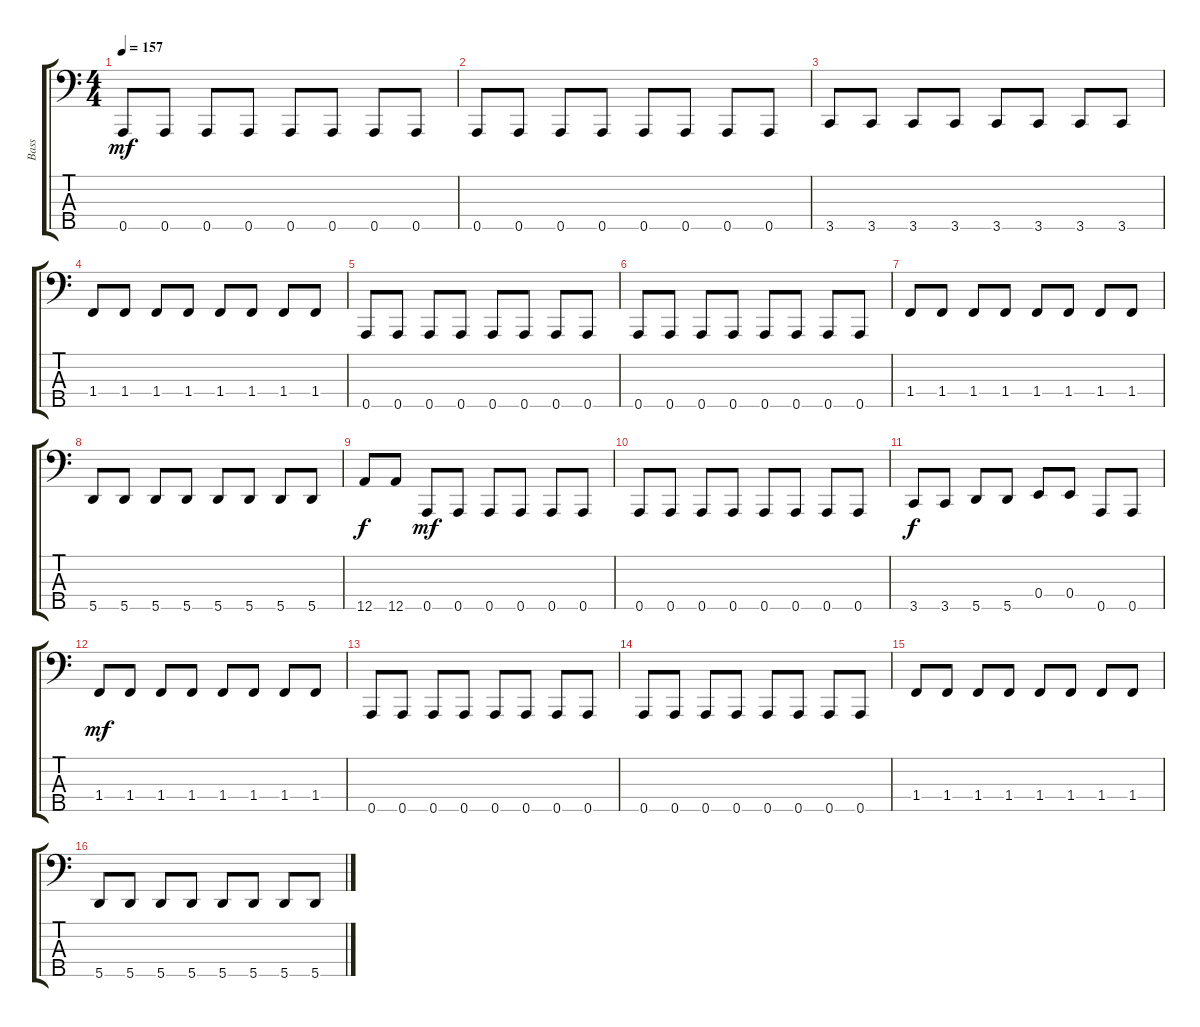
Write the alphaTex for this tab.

\track ("Bass" "Bass") {instrument electricbasspick}
\staff {score tabs}
\tuning (G2 D2 A1 E1 A0) {hide}
\ts (4 4)
\tempo 157
\clef f4
\ks c
0.5.8{dy mf} 0.5.8 0.5.8 0.5.8 0.5.8 0.5.8 0.5.8 0.5.8 |
0.5.8 0.5.8 0.5.8 0.5.8 0.5.8 0.5.8 0.5.8 0.5.8 |
3.5.8 3.5.8 3.5.8 3.5.8 3.5.8 3.5.8 3.5.8 3.5.8 |
1.4.8 1.4.8 1.4.8 1.4.8 1.4.8 1.4.8 1.4.8 1.4.8 |
0.5.8 0.5.8 0.5.8 0.5.8 0.5.8 0.5.8 0.5.8 0.5.8 |
0.5.8 0.5.8 0.5.8 0.5.8 0.5.8 0.5.8 0.5.8 0.5.8 |
1.4.8 1.4.8 1.4.8 1.4.8 1.4.8 1.4.8 1.4.8 1.4.8 |
5.5.8 5.5.8 5.5.8 5.5.8 5.5.8 5.5.8 5.5.8 5.5.8 |
12.5.8{dy f} 12.5.8 0.5.8{dy mf} 0.5.8 0.5.8 0.5.8 0.5.8 0.5.8 |
0.5.8 0.5.8 0.5.8 0.5.8 0.5.8 0.5.8 0.5.8 0.5.8 |
3.5.8{dy f} 3.5.8 5.5.8 5.5.8 0.4.8 0.4.8 0.5.8 0.5.8 |
1.4.8{dy mf} 1.4.8 1.4.8 1.4.8 1.4.8 1.4.8 1.4.8 1.4.8 |
0.5.8 0.5.8 0.5.8 0.5.8 0.5.8 0.5.8 0.5.8 0.5.8 |
0.5.8 0.5.8 0.5.8 0.5.8 0.5.8 0.5.8 0.5.8 0.5.8 |
1.4.8 1.4.8 1.4.8 1.4.8 1.4.8 1.4.8 1.4.8 1.4.8 |
5.5.8 5.5.8 5.5.8 5.5.8 5.5.8 5.5.8 5.5.8 5.5.8
